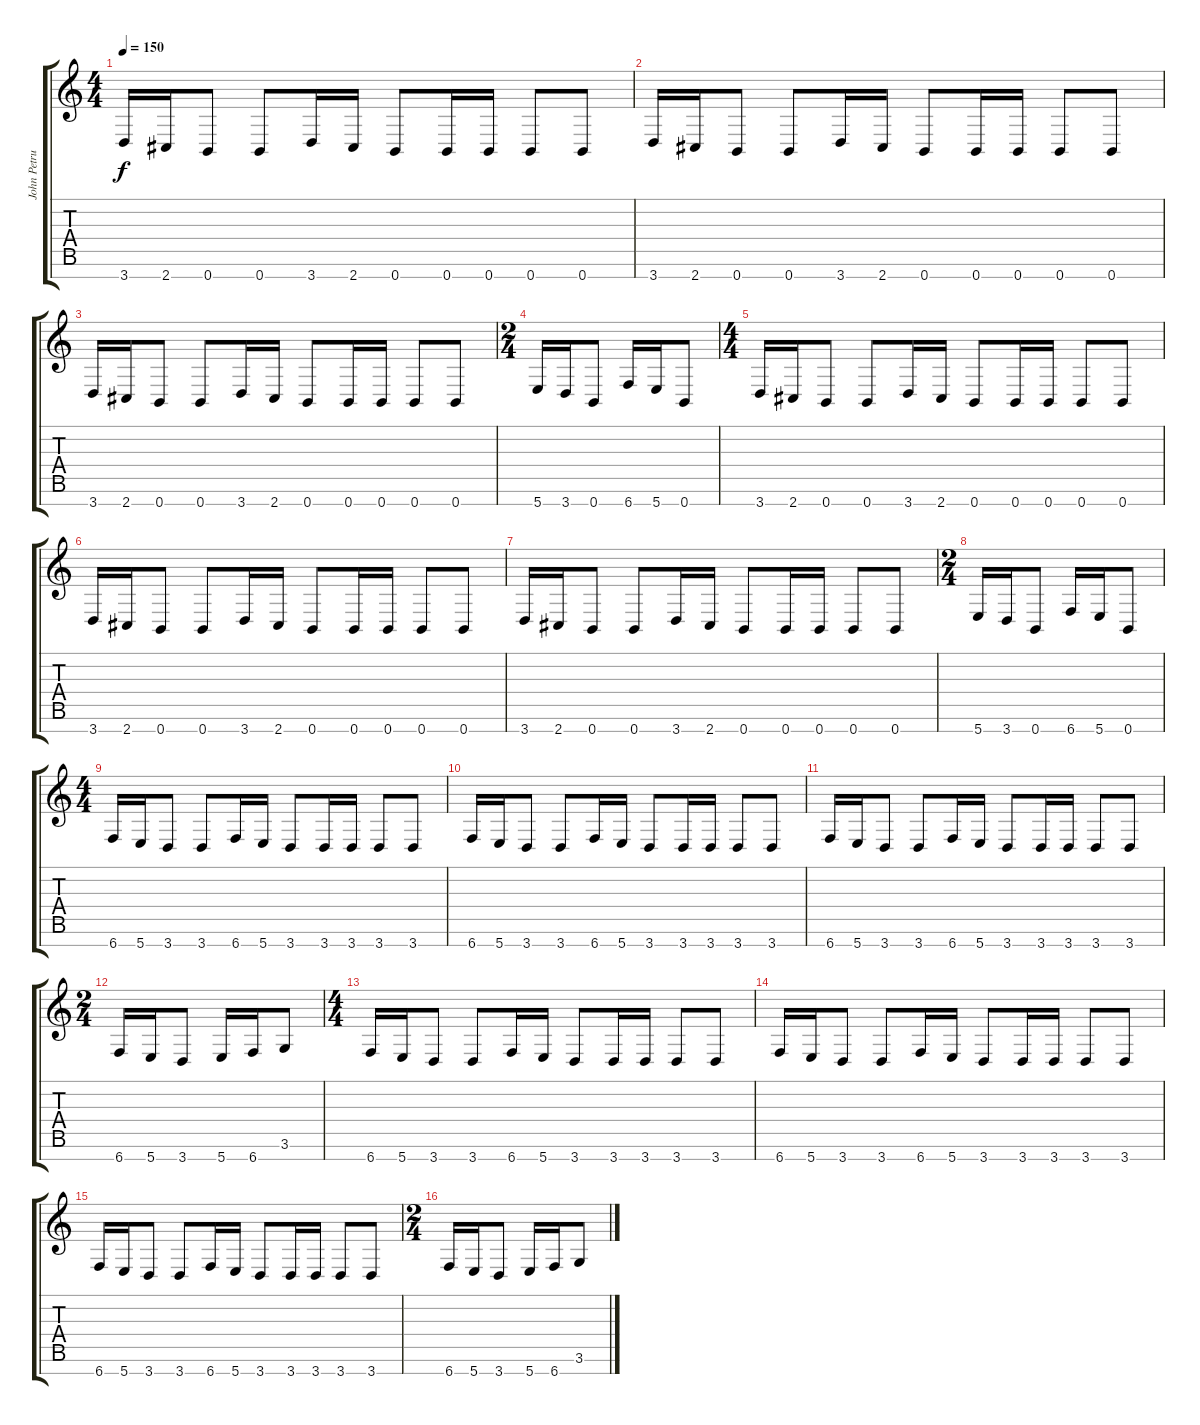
\track ("John Petrucci (ritmo)" "John Petru") {instrument distortionguitar}
\staff {score tabs}
\tuning (E4 B3 G3 D3 A2 E2 B1) {hide}
\ts (4 4)
\tempo 150
\clef g2
\ks c
3.7.16{dy f instrument distortionguitar} 2.7.16 0.7.8 0.7.8 3.7.16 2.7.16 0.7.8 0.7.16 0.7.16 0.7.8 0.7.8 |
3.7.16 2.7.16 0.7.8 0.7.8 3.7.16 2.7.16 0.7.8 0.7.16 0.7.16 0.7.8 0.7.8 |
3.7.16 2.7.16 0.7.8 0.7.8 3.7.16 2.7.16 0.7.8 0.7.16 0.7.16 0.7.8 0.7.8 |
\ts (2 4)
5.7.16 3.7.16 0.7.8 6.7.16 5.7.16 0.7.8 |
\ts (4 4)
3.7.16 2.7.16 0.7.8 0.7.8 3.7.16 2.7.16 0.7.8 0.7.16 0.7.16 0.7.8 0.7.8 |
3.7.16 2.7.16 0.7.8 0.7.8 3.7.16 2.7.16 0.7.8 0.7.16 0.7.16 0.7.8 0.7.8 |
3.7.16 2.7.16 0.7.8 0.7.8 3.7.16 2.7.16 0.7.8 0.7.16 0.7.16 0.7.8 0.7.8 |
\ts (2 4)
5.7.16 3.7.16 0.7.8 6.7.16 5.7.16 0.7.8 |
\ts (4 4)
6.7.16 5.7.16 3.7.8 3.7.8 6.7.16 5.7.16 3.7.8 3.7.16 3.7.16 3.7.8 3.7.8 |
6.7.16 5.7.16 3.7.8 3.7.8 6.7.16 5.7.16 3.7.8 3.7.16 3.7.16 3.7.8 3.7.8 |
6.7.16 5.7.16 3.7.8 3.7.8 6.7.16 5.7.16 3.7.8 3.7.16 3.7.16 3.7.8 3.7.8 |
\ts (2 4)
6.7.16 5.7.16 3.7.8 5.7.16 6.7.16 3.6.8 |
\ts (4 4)
6.7.16 5.7.16 3.7.8 3.7.8 6.7.16 5.7.16 3.7.8 3.7.16 3.7.16 3.7.8 3.7.8 |
6.7.16 5.7.16 3.7.8 3.7.8 6.7.16 5.7.16 3.7.8 3.7.16 3.7.16 3.7.8 3.7.8 |
6.7.16 5.7.16 3.7.8 3.7.8 6.7.16 5.7.16 3.7.8 3.7.16 3.7.16 3.7.8 3.7.8 |
\ts (2 4)
6.7.16 5.7.16 3.7.8 5.7.16 6.7.16 3.6.8
